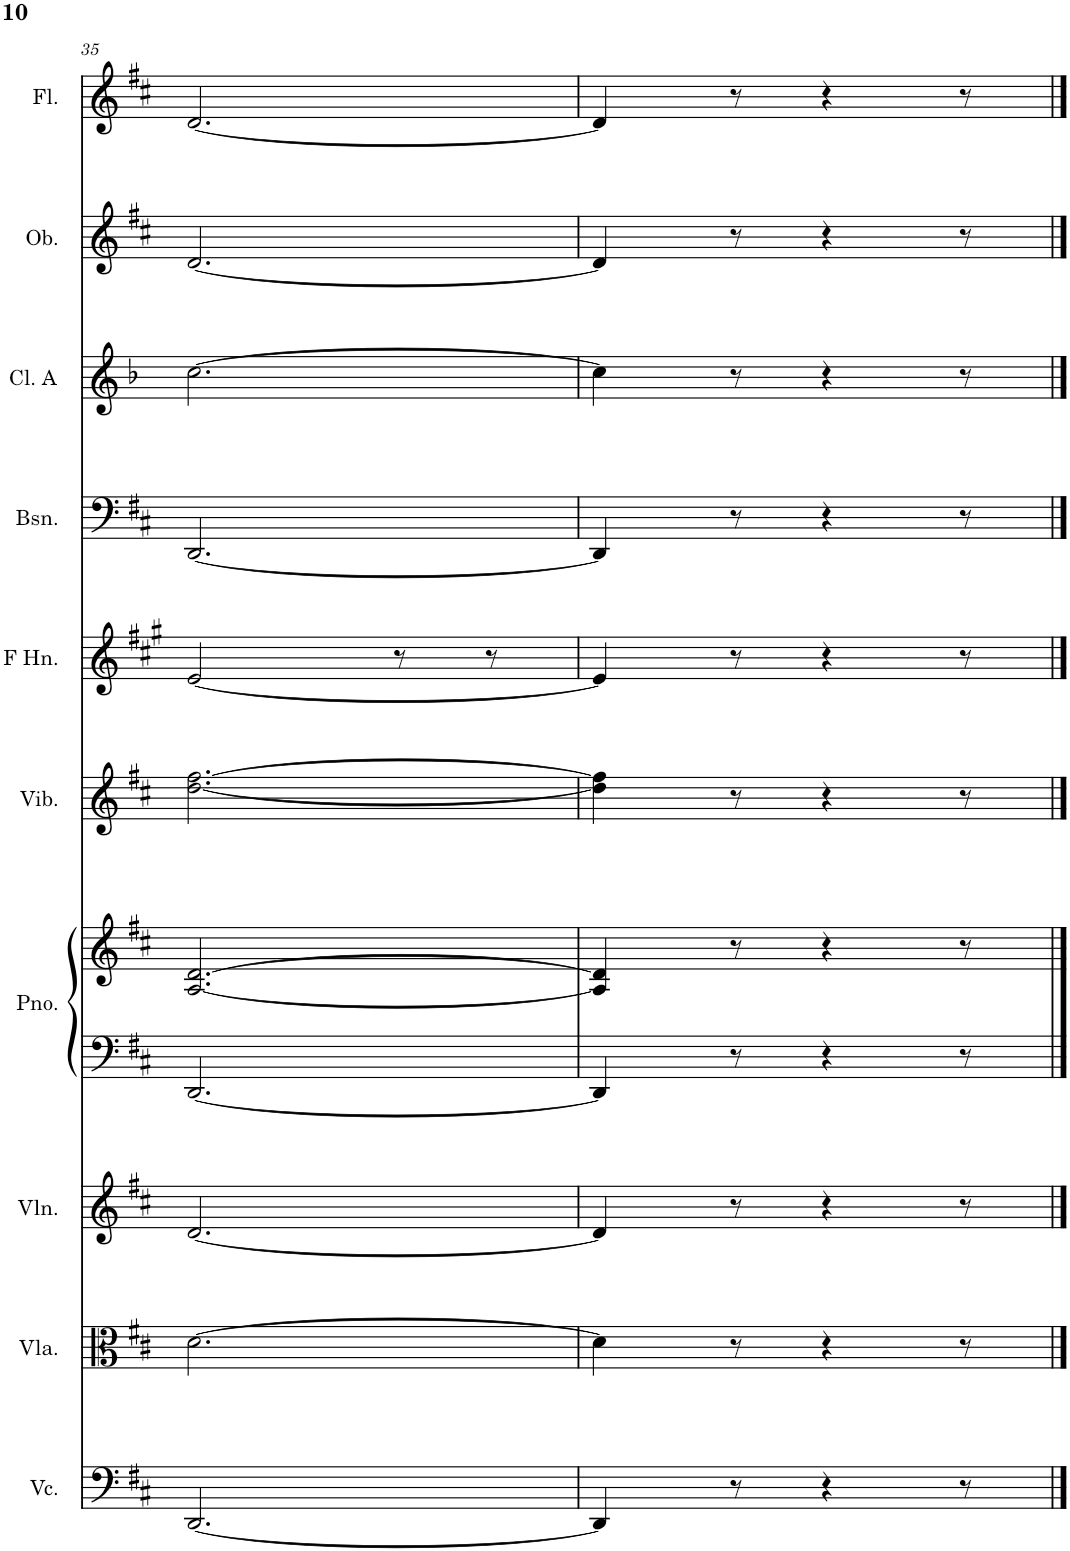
**kern	**kern	**kern	**kern	**kern	**kern	**kern	**kern	**kern	**kern	**kern
*part10	*part9	*part8	*part7	*part7	*part6	*part5	*part4	*part3	*part2	*part1
*staff11	*staff10	*staff9	*staff8	*staff7	*staff6	*staff5	*staff4	*staff3	*staff2	*staff1
*I"Violoncello	*I"Viola	*I"Violin	*I"Grand Piano	*	*I"Vibraphone	*I"French Horn	*I"Bassoon	*I"Clarinet A	*I"Oboe	*I"Flute
*I'Vc.	*I'Vla.	*I'Vln.	*I'Pno.	*	*I'Vib.	*I'F Hn.	*I'Bsn.	*I'Cl. A	*I'Ob.	*I'Fl.
!!LO:PB:g=z
*clefF4	*clefC3	*clefG2	*clefF4	*clefG2	*clefG2	*clefG2	*clefF4	*clefG2	*clefG2	*clefG2
*	*	*	*	*	*	*Trd4c7	*	*Trd2c3	*	*
*k[f#c#]	*k[f#c#]	*k[f#c#]	*k[f#c#]	*k[f#c#]	*k[f#c#]	*k[f#c#g#]	*k[f#c#]	*k[b-]	*k[f#c#]	*k[f#c#]
*M6/8	*M6/8	*M6/8	*M6/8	*M6/8	*M6/8	*M6/8	*M6/8	*M6/8	*M6/8	*M6/8
=35	=35	=35	=35	=35	=35	=35	=35	=35	=35	=35
[2.DD/	[2.d\	[2.d/	[2.DD/	[2.A/ [2.d/	[2.dd\ [2.ff#\	[2e/	[2.DD/	[2.cc\	[2.d/	[2.d/
.	.	.	.	.	.	8r	.	.	.	.
.	.	.	.	.	.	8r	.	.	.	.
=36	=36	=36	=36	=36	=36	=36	=36	=36	=36	=36
4DD/]	4d\]	4d/]	4DD/]	4A/] 4d/]	4dd\] 4ff#\]	4e/]	4DD/]	4cc\]	4d/]	4d/]
8r	8r	8r	8r	8r	8r	8r	8r	8r	8r	8r
4r	4r	4r	4r	4r	4r	4r	4r	4r	4r	4r
8r	8r	8r	8r	8r	8r	8r	8r	8r	8r	8r
==	==	==	==	==	==	==	==	==	==	==
*-	*-	*-	*-	*-	*-	*-	*-	*-	*-	*-
